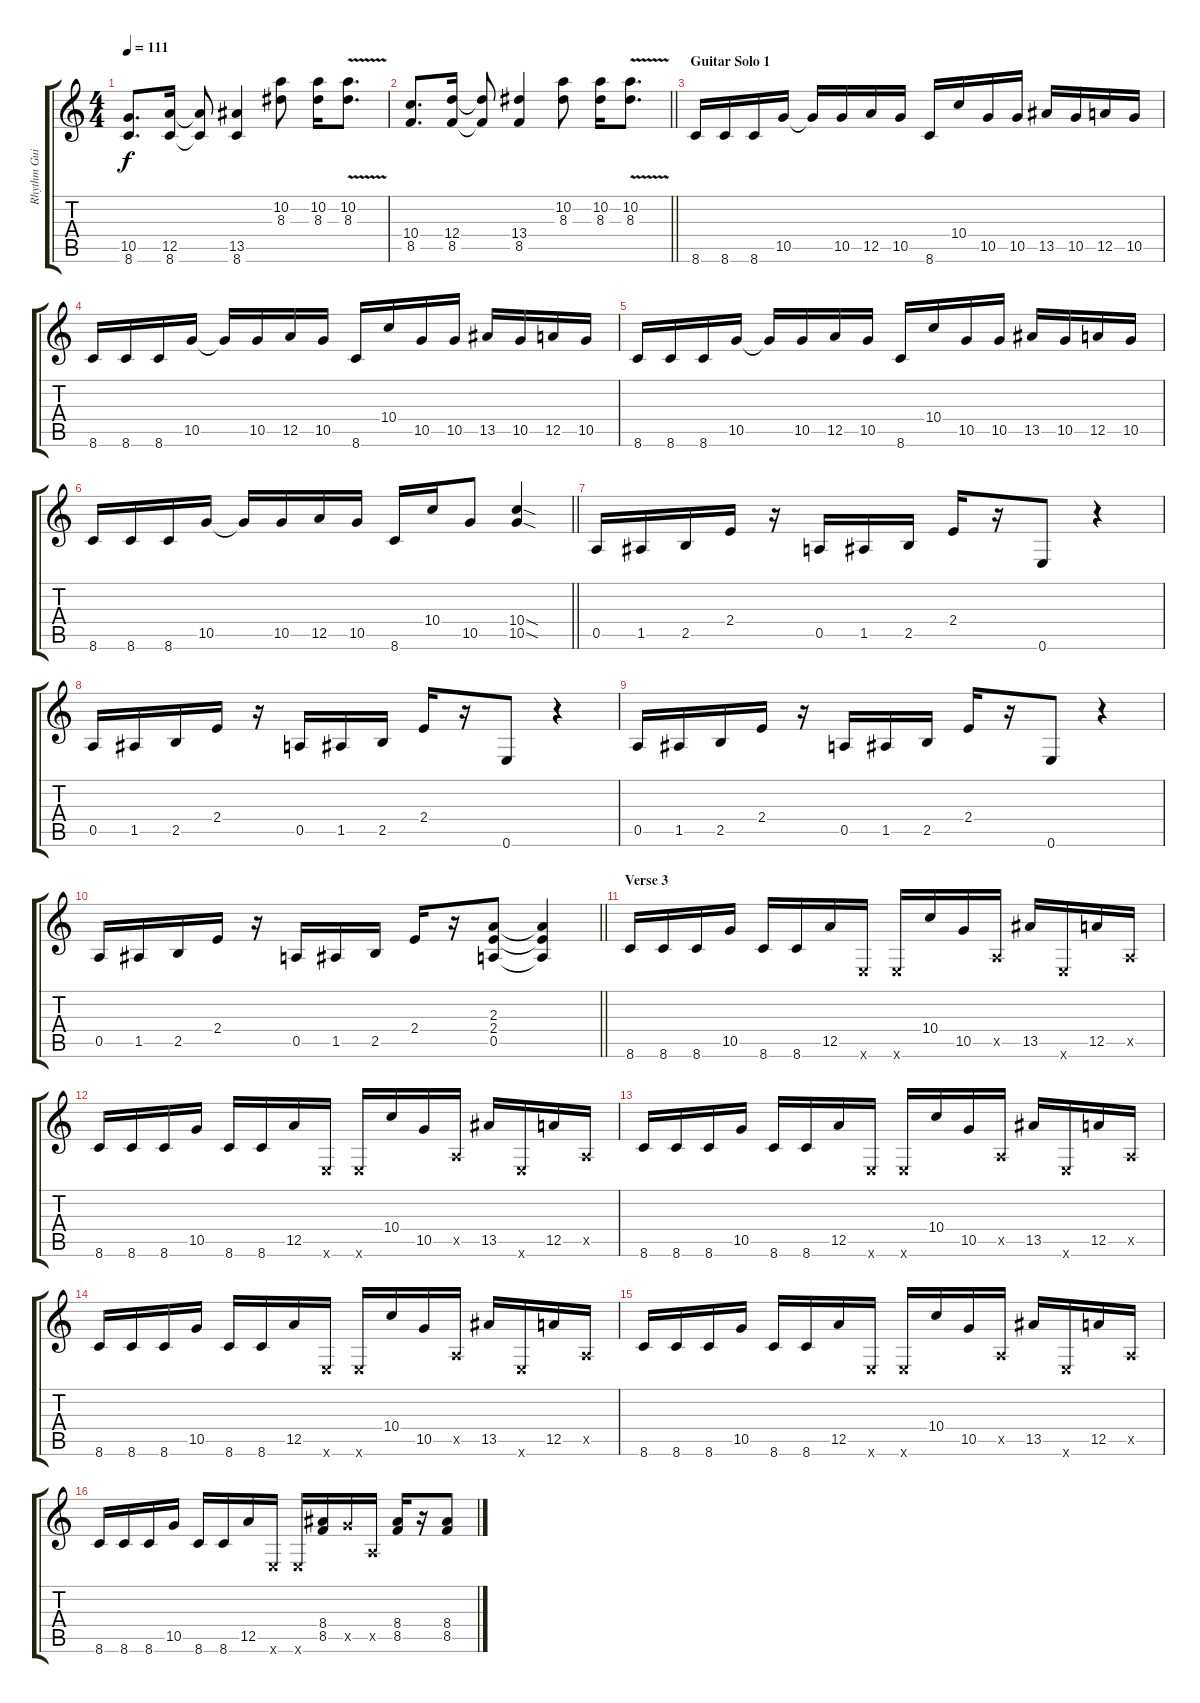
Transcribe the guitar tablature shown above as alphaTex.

\track ("Rhythm Guitar 2" "Rhythm Gui") {instrument distortionguitar}
\staff {score tabs}
\tuning (E4 B3 G3 D3 A2 E2) {hide}
\ts (4 4)
\tempo 111
\clef g2
\ks c
(10.5 8.6).8{d dy f} (12.5 8.6).16 (12.5{t} 8.6{t}).8 (13.5 8.6).4 (10.2 8.3).8 (10.2 8.3).16 (10.2{v} 8.3).8{d} |
\barLineRight lightlight
(10.4 8.5).8{d} (12.4 8.5).16 (12.4{t} 8.5{t}).8 (13.4 8.5).4 (10.2 8.3).8 (10.2 8.3).16 (10.2{v} 8.3).8{d} |
\section ("" "Guitar Solo 1")
8.6.16 8.6.16 8.6.16 10.5.16 10.5{t}.16 10.5.16 12.5.16 10.5.16 8.6.16 10.4.16 10.5.16 10.5.16 13.5.16 10.5.16 12.5.16 10.5.16 |
8.6.16 8.6.16 8.6.16 10.5.16 10.5{t}.16 10.5.16 12.5.16 10.5.16 8.6.16 10.4.16 10.5.16 10.5.16 13.5.16 10.5.16 12.5.16 10.5.16 |
8.6.16 8.6.16 8.6.16 10.5.16 10.5{t}.16 10.5.16 12.5.16 10.5.16 8.6.16 10.4.16 10.5.16 10.5.16 13.5.16 10.5.16 12.5.16 10.5.16 |
\barLineRight lightlight
8.6.16 8.6.16 8.6.16 10.5.16 10.5{t}.16 10.5.16 12.5.16 10.5.16 8.6.16 10.4.16 10.5.8 (10.4{sod} 10.5{sod}).4 |
0.5.16 1.5.16 2.5.16 2.4.16 r.16 0.5.16 1.5.16 2.5.16 2.4.16 r.16 0.6.8 r.4 |
0.5.16 1.5.16 2.5.16 2.4.16 r.16 0.5.16 1.5.16 2.5.16 2.4.16 r.16 0.6.8 r.4 |
0.5.16 1.5.16 2.5.16 2.4.16 r.16 0.5.16 1.5.16 2.5.16 2.4.16 r.16 0.6.8 r.4 |
\barLineRight lightlight
0.5.16 1.5.16 2.5.16 2.4.16 r.16 0.5.16 1.5.16 2.5.16 2.4.16 r.16 (2.3 2.4 0.5).8 (2.3{t} 2.4{t} 0.5{t}).4 |
\section ("" "Verse 3")
8.6.16 8.6.16 8.6.16 10.5.16 8.6.16 8.6.16 12.5.16 0.6{x}.16 0.6{x}.16 10.4.16 10.5.16 0.5{x}.16 13.5.16 0.6{x}.16 12.5.16 0.5{x}.16 |
8.6.16 8.6.16 8.6.16 10.5.16 8.6.16 8.6.16 12.5.16 0.6{x}.16 0.6{x}.16 10.4.16 10.5.16 0.5{x}.16 13.5.16 0.6{x}.16 12.5.16 0.5{x}.16 |
8.6.16 8.6.16 8.6.16 10.5.16 8.6.16 8.6.16 12.5.16 0.6{x}.16 0.6{x}.16 10.4.16 10.5.16 0.5{x}.16 13.5.16 0.6{x}.16 12.5.16 0.5{x}.16 |
8.6.16 8.6.16 8.6.16 10.5.16 8.6.16 8.6.16 12.5.16 0.6{x}.16 0.6{x}.16 10.4.16 10.5.16 0.5{x}.16 13.5.16 0.6{x}.16 12.5.16 0.5{x}.16 |
8.6.16 8.6.16 8.6.16 10.5.16 8.6.16 8.6.16 12.5.16 0.6{x}.16 0.6{x}.16 10.4.16 10.5.16 0.5{x}.16 13.5.16 0.6{x}.16 12.5.16 0.5{x}.16 |
8.6.16 8.6.16 8.6.16 10.5.16 8.6.16 8.6.16 12.5.16 0.6{x}.16 0.6{x}.16 (8.4 8.5).16 10.5{x}.16 0.5{x}.16 (8.4 8.5).16 r.16 (8.4 8.5).8
